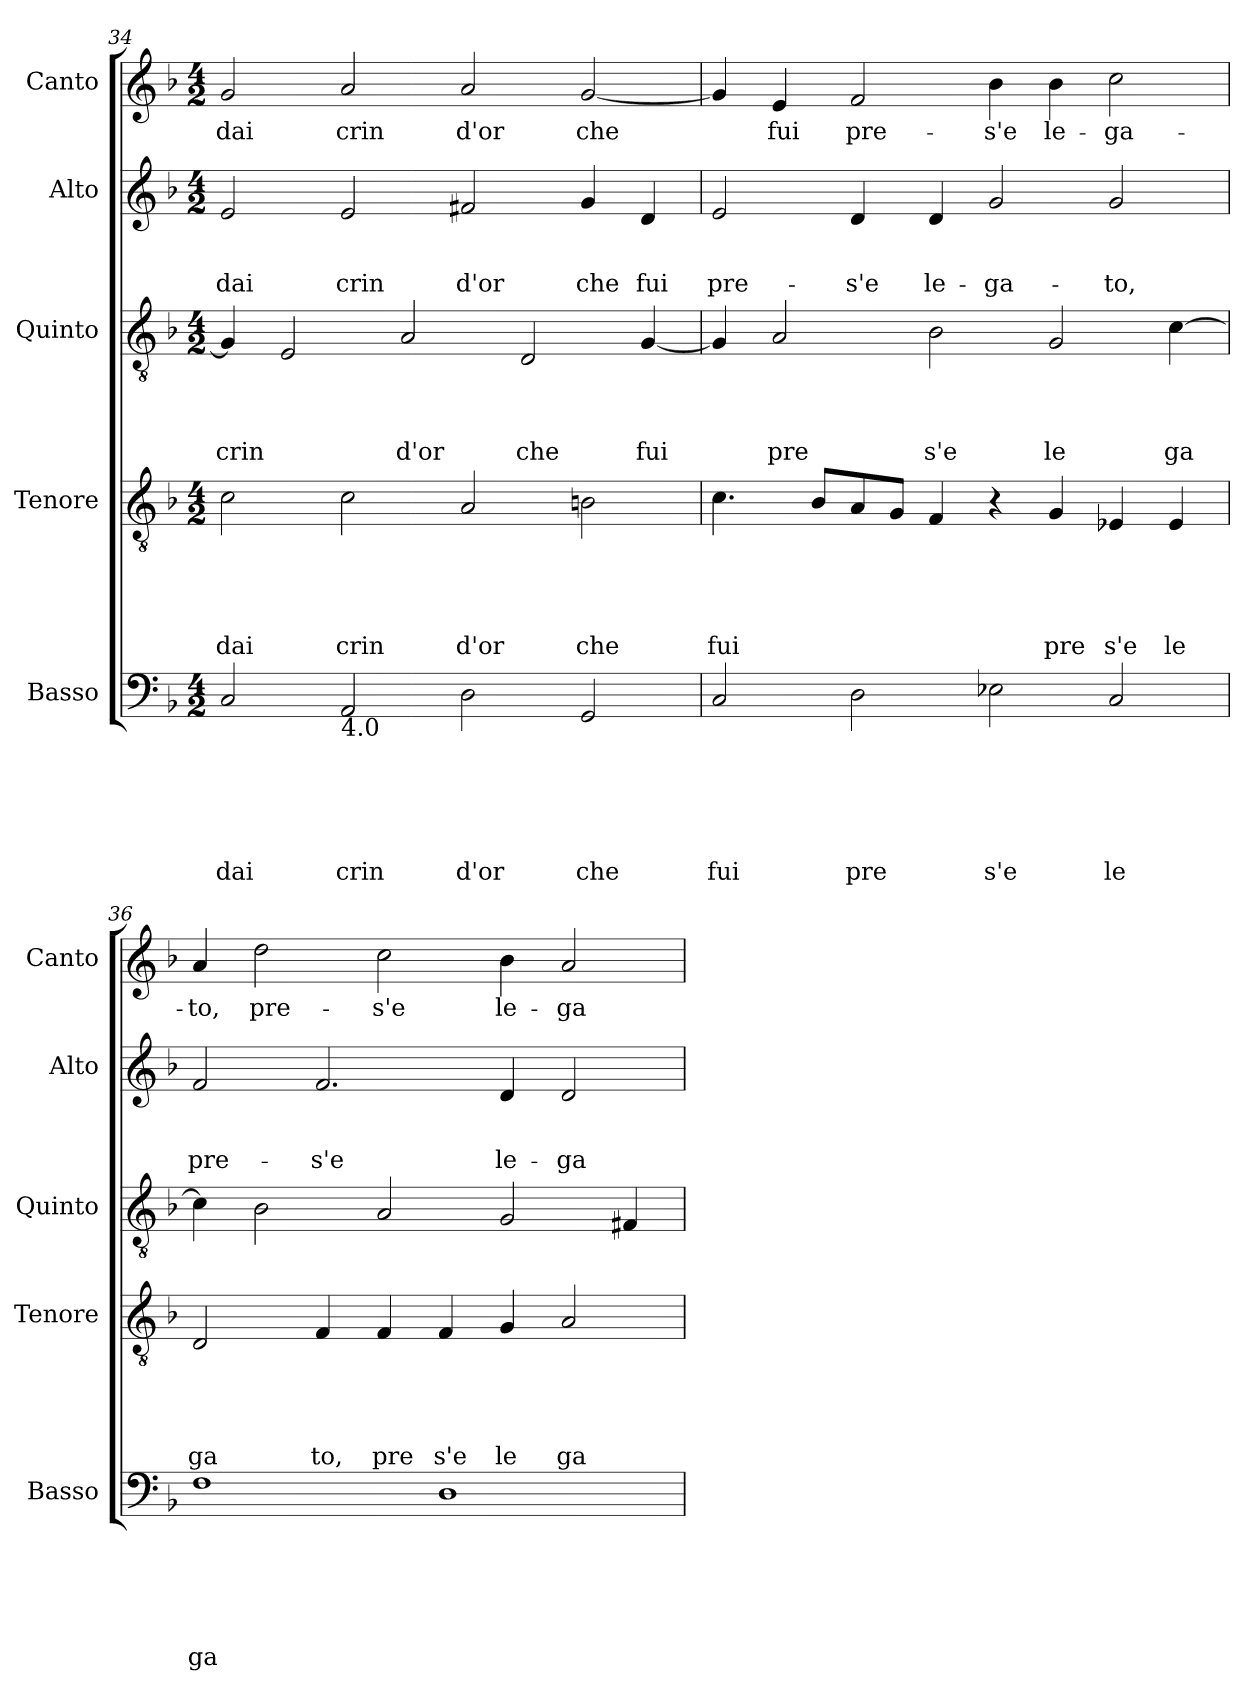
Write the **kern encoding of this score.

**kern	**text	**text	**text	**text	**text	**text	**kern	**text	**text	**text	**text	**text	**kern	**text	**text	**text	**text	**kern	**text	**text	**text	**kern	**text
*part5	*part5	*part5	*part5	*part5	*part5	*part5	*part4	*part4	*part4	*part4	*part4	*part4	*part3	*part3	*part3	*part3	*part3	*part2	*part2	*part2	*part2	*part1	*part1
*staff5	*staff5	*staff5	*staff5	*staff5	*staff5	*staff5	*staff4	*staff4	*staff4	*staff4	*staff4	*staff4	*staff3	*staff3	*staff3	*staff3	*staff3	*staff2	*staff2	*staff2	*staff2	*staff1	*staff1
*I"Basso	*	*	*	*	*	*	*I"Tenore	*	*	*	*	*	*I"Quinto	*	*	*	*	*I"Alto	*	*	*	*I"Canto	*
*I'Basso	*	*	*	*	*	*	*I'Tenore	*	*	*	*	*	*I'Quinto	*	*	*	*	*I'Alto	*	*	*	*I'Canto	*
*clefF4	*	*	*	*	*	*	*clefGv2	*	*	*	*	*	*clefGv2	*	*	*	*	*clefG2	*	*	*	*clefG2	*
*ITrd-3c-5	*	*	*	*	*	*	*	*	*	*	*	*	*ITrd-3c-5	*	*	*	*	*ITrd-3c-5	*	*	*	*	*
*k[b-e-]	*	*	*	*	*	*	*k[b-]	*	*	*	*	*	*k[b-e-]	*	*	*	*	*k[b-e-]	*	*	*	*k[b-]	*
*B-:	*	*	*	*	*	*	*F:	*	*	*	*	*	*B-:	*	*	*	*	*B-:	*	*	*	*F:	*
*M4/2	*	*	*	*	*	*	*M4/2	*	*	*	*	*	*M4/2	*	*	*	*	*M4/2	*	*	*	*M4/2	*
=34	=34	=34	=34	=34	=34	=34	=34	=34	=34	=34	=34	=34	=34	=34	=34	=34	=34	=34	=34	=34	=34	=34	=34
!	!	!	!	!	!	!LO:LY:b	!	!	!	!	!	!LO:LY:b	!	!	!	!	!LO:LY:b	!	!	!	!LO:LY:b	!	!LO:LY:b
2F/	.	.	.	.	.	dai	2c\	.	.	.	.	dai	4c/]	.	.	.	crin	2a/	.	.	dai	2g/	dai
.	.	.	.	.	.	.	.	.	.	.	.	.	2A/	.	.	.	.	.	.	.	.	.	.
!LO:TX:b:t=4.0	!	!	!	!	!	!	!	!	!	!	!	!	!	!	!	!	!	!	!	!	!	!	!
!	!	!	!	!	!	!LO:LY:b	!	!	!	!	!	!LO:LY:b	!	!	!	!	!	!	!	!	!LO:LY:b	!	!LO:LY:b
2D/	.	.	.	.	.	crin	2c\	.	.	.	.	crin	.	.	.	.	.	2a/	.	.	crin	2a/	crin
!	!	!	!	!	!	!	!	!	!	!	!	!	!	!	!	!	!LO:LY:b	!	!	!	!	!	!
.	.	.	.	.	.	.	.	.	.	.	.	.	2d/	.	.	.	d'or	.	.	.	.	.	.
!	!	!	!	!	!	!LO:LY:b	!	!	!	!	!	!LO:LY:b	!	!	!	!	!	!	!	!	!LO:LY:b	!	!LO:LY:b
2G\	.	.	.	.	.	d'or	2A/	.	.	.	.	d'or	.	.	.	.	.	2bn/	.	.	d'or	2a/	d'or
!	!	!	!	!	!	!	!	!	!	!	!	!	!	!	!	!	!LO:LY:b	!	!	!	!	!	!
.	.	.	.	.	.	.	.	.	.	.	.	.	2G/	.	.	.	che	.	.	.	.	.	.
!	!	!	!	!	!	!LO:LY:b	!	!	!	!	!	!LO:LY:b	!	!	!	!	!	!	!	!	!LO:LY:b	!	!LO:LY:b
2C/	.	.	.	.	.	che	2Bn\	.	.	.	.	che	.	.	.	.	.	4cc/	.	.	che	[>2g/	che
!	!	!	!	!	!	!	!	!	!	!	!	!	!	!	!	!	!LO:LY:b	!	!	!	!LO:LY:b	!	!
.	.	.	.	.	.	.	.	.	.	.	.	.	[>4c/	.	.	.	fui	4g/	.	.	fui	.	.
!!LO:PB:g=z
=35	=35	=35	=35	=35	=35	=35	=35	=35	=35	=35	=35	=35	=35	=35	=35	=35	=35	=35	=35	=35	=35	=35	=35
!	!	!	!	!	!	!LO:LY:b	!	!	!	!	!	!LO:LY:b	!	!	!	!	!	!	!	!	!LO:LY:b	!	!
2F/	.	.	.	.	.	fui	4.c\	.	.	.	.	fui	4c/]	.	.	.	.	2a/	.	.	pre-	4g/]	.
!	!	!	!	!	!	!	!	!	!	!	!	!	!	!	!	!	!LO:LY:b	!	!	!	!	!	!LO:LY:b
.	.	.	.	.	.	.	.	.	.	.	.	.	2d/	.	.	.	pre	.	.	.	.	4e/	fui
.	.	.	.	.	.	.	8B-/L	.	.	.	.	.	.	.	.	.	.	.	.	.	.	.	.
!	!	!	!	!	!	!LO:LY:b	!	!	!	!	!	!	!	!	!	!	!	!	!	!	!LO:LY:b	!	!LO:LY:b
2G\	.	.	.	.	.	pre	8A/	.	.	.	.	.	.	.	.	.	.	4g/	.	.	-s'e	2f/	pre-
.	.	.	.	.	.	.	8G/J	.	.	.	.	.	.	.	.	.	.	.	.	.	.	.	.
!	!	!	!	!	!	!	!	!	!	!	!	!	!	!	!	!	!LO:LY:b	!	!	!	!LO:LY:b	!	!
.	.	.	.	.	.	.	4F/	.	.	.	.	.	2e-\	.	.	.	s'e	4g/	.	.	le-	.	.
!	!	!	!	!	!	!LO:LY:b	!	!	!	!	!	!	!	!	!	!	!	!	!	!	!LO:LY:b	!	!LO:LY:b
2A-X\	.	.	.	.	.	s'e	4r	.	.	.	.	.	.	.	.	.	.	2cc/	.	.	-ga-	4b-\	-s'e
!	!	!	!	!	!	!	!	!	!	!	!	!LO:LY:b	!	!	!	!	!LO:LY:b	!	!	!	!	!	!LO:LY:b
.	.	.	.	.	.	.	4G/	.	.	.	.	pre	2c/	.	.	.	le	.	.	.	.	4b-\	le-
!	!	!	!	!	!	!LO:LY:b	!	!	!	!	!	!LO:LY:b	!	!	!	!	!	!	!	!	!LO:LY:b	!	!LO:LY:b
2F/	.	.	.	.	.	le	4E-X/	.	.	.	.	s'e	.	.	.	.	.	2cc/	.	.	-to,	2cc\	-ga-
!	!	!	!	!	!	!	!	!	!	!	!	!LO:LY:b	!	!	!	!	!LO:LY:b	!	!	!	!	!	!
.	.	.	.	.	.	.	4E-/	.	.	.	.	le	[>4f\	.	.	.	ga	.	.	.	.	.	.
=36	=36	=36	=36	=36	=36	=36	=36	=36	=36	=36	=36	=36	=36	=36	=36	=36	=36	=36	=36	=36	=36	=36	=36
!	!	!	!	!	!	!LO:LY:b	!	!	!	!	!	!LO:LY:b	!	!	!	!	!	!	!	!	!LO:LY:b	!	!LO:LY:b
1B-	.	.	.	.	.	ga	2D/	.	.	.	.	ga	4f\]	.	.	.	.	2b-/	.	.	pre-	4a/	-to,
!	!	!	!	!	!	!	!	!	!	!	!	!	!	!	!	!	!	!	!	!	!	!	!LO:LY:b
.	.	.	.	.	.	.	.	.	.	.	.	.	2e-\	.	.	.	.	.	.	.	.	2dd\	pre-
!	!	!	!	!	!	!	!	!	!	!	!	!LO:LY:b	!	!	!	!	!	!	!	!	!LO:LY:b	!	!
.	.	.	.	.	.	.	4F/	.	.	.	.	to,	.	.	.	.	.	2.b-/	.	.	-s'e	.	.
!	!	!	!	!	!	!	!	!	!	!	!	!LO:LY:b	!	!	!	!	!	!	!	!	!	!	!LO:LY:b
.	.	.	.	.	.	.	4F/	.	.	.	.	pre	2d/	.	.	.	.	.	.	.	.	2cc\	-s'e
!	!	!	!	!	!	!	!	!	!	!	!	!LO:LY:b	!	!	!	!	!	!	!	!	!	!	!
1G	.	.	.	.	.	.	4F/	.	.	.	.	s'e	.	.	.	.	.	.	.	.	.	.	.
!	!	!	!	!	!	!	!	!	!	!	!	!LO:LY:b	!	!	!	!	!	!	!	!	!LO:LY:b	!	!LO:LY:b
.	.	.	.	.	.	.	4G/	.	.	.	.	le	2c/	.	.	.	.	4g/	.	.	le-	4b-\	le-
!	!	!	!	!	!	!	!	!	!	!	!	!LO:LY:b	!	!	!	!	!	!	!	!	!LO:LY:b	!	!LO:LY:b
.	.	.	.	.	.	.	2A/	.	.	.	.	ga	.	.	.	.	.	2g/	.	.	-ga-	2a/	-ga-
.	.	.	.	.	.	.	.	.	.	.	.	.	4Bn/	.	.	.	.	.	.	.	.	.	.
=	=	=	=	=	=	=	=	=	=	=	=	=	=	=	=	=	=	=	=	=	=	=	=
*-	*-	*-	*-	*-	*-	*-	*-	*-	*-	*-	*-	*-	*-	*-	*-	*-	*-	*-	*-	*-	*-	*-	*-
